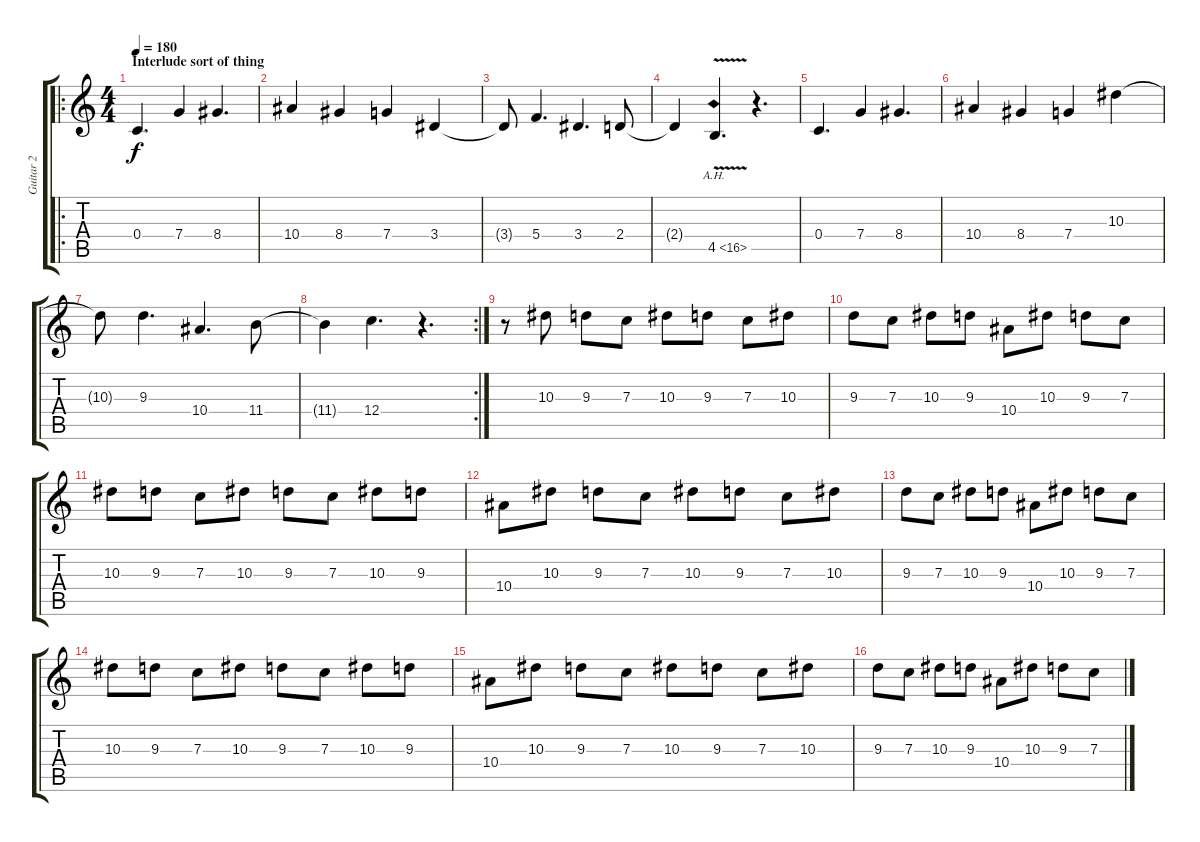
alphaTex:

\track ("Guitar 2" "Guitar 2") {instrument overdrivenguitar}
\staff {score tabs}
\tuning (D4 A3 F3 C3 G2 C2) {hide}
\ro
\ts (4 4)
\section ("" "Interlude sort of thing")
\tempo 180
\clef g2
\ks c
0.4.4{d dy f} 7.4.4 8.4.4{d} |
10.4.4 8.4.4 7.4.4 3.4.4 |
3.4{t}.8 5.4.4{d} 3.4.4{d} 2.4.8 |
2.4{t}.4 4.5{ah 12 v}.4{d} r.4{d} |
0.4.4{d} 7.4.4 8.4.4{d} |
10.4.4 8.4.4 7.4.4 10.3.4 |
10.3{t}.8 9.3.4{d} 10.4.4{d} 11.4.8 |
\rc 2
11.4{t}.4 12.4.4{d} r.4{d} |
r.8 10.3.8 9.3.8 7.3.8 10.3.8 9.3.8 7.3.8 10.3.8 |
9.3.8 7.3.8 10.3.8 9.3.8 10.4.8 10.3.8 9.3.8 7.3.8 |
10.3.8 9.3.8 7.3.8 10.3.8 9.3.8 7.3.8 10.3.8 9.3.8 |
10.4.8 10.3.8 9.3.8 7.3.8 10.3.8 9.3.8 7.3.8 10.3.8 |
9.3.8 7.3.8 10.3.8 9.3.8 10.4.8 10.3.8 9.3.8 7.3.8 |
10.3.8 9.3.8 7.3.8 10.3.8 9.3.8 7.3.8 10.3.8 9.3.8 |
10.4.8 10.3.8 9.3.8 7.3.8 10.3.8 9.3.8 7.3.8 10.3.8 |
9.3.8 7.3.8 10.3.8 9.3.8 10.4.8 10.3.8 9.3.8 7.3.8
